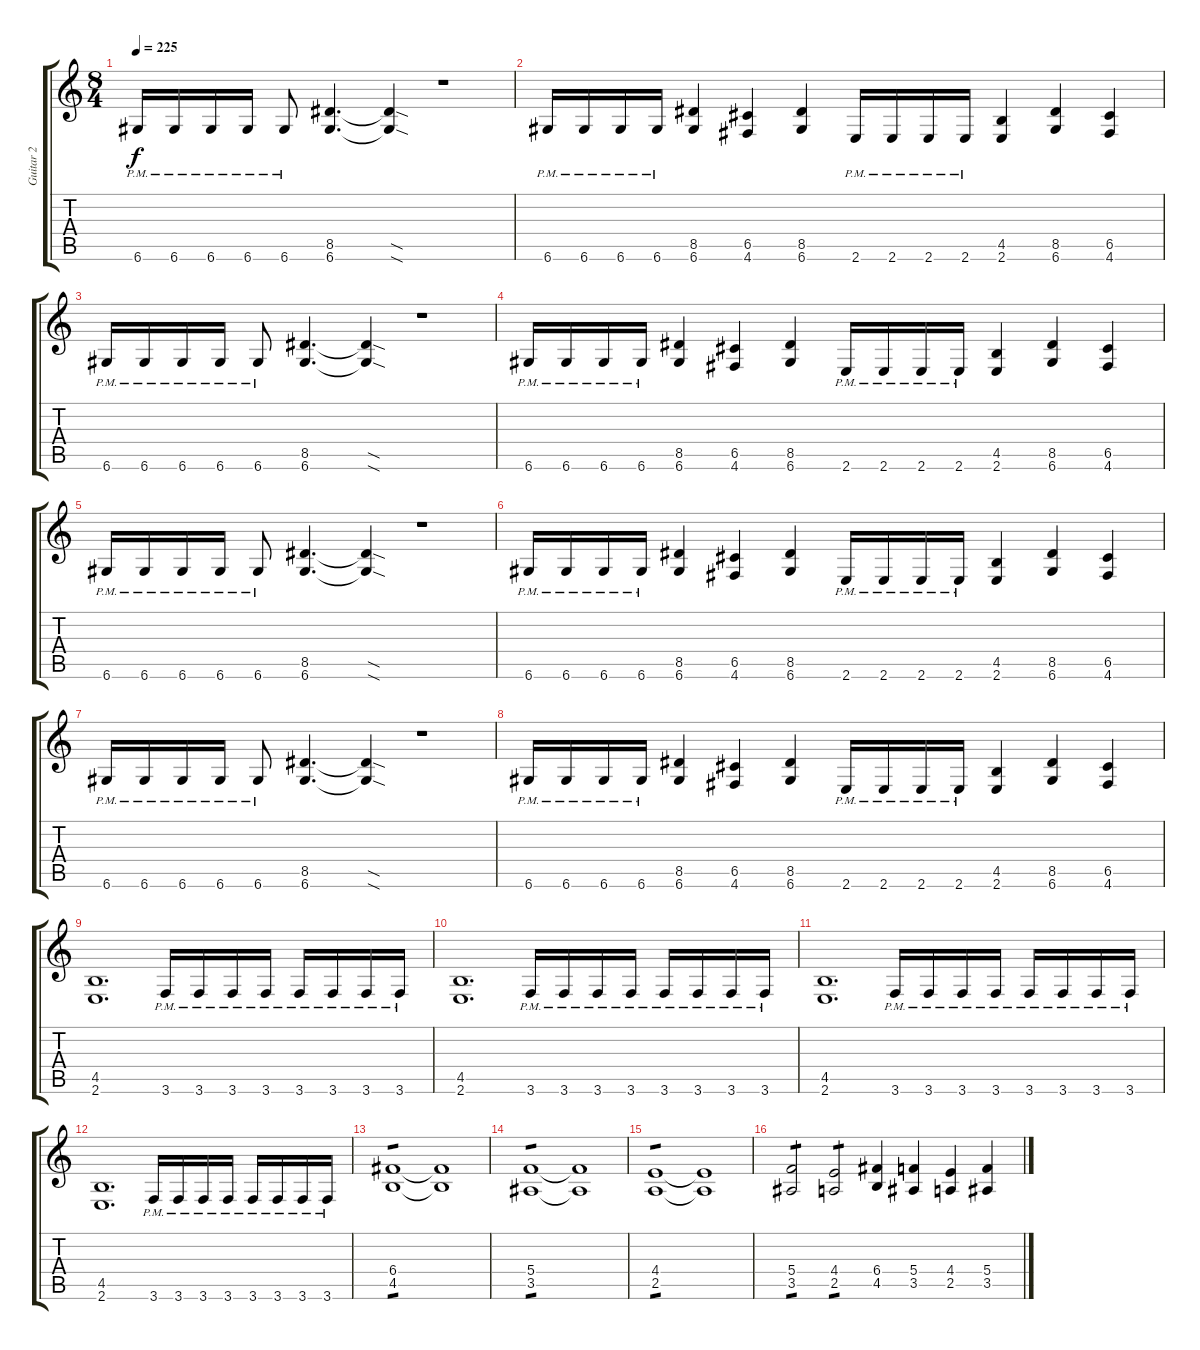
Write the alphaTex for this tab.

\track ("Guitar 2" "Guitar 2") {instrument overdrivenguitar}
\staff {score tabs}
\tuning (D4 A3 F3 C3 G2 D2) {hide}
\ts (8 4)
\tempo 225
\clef g2
\ks c
6.6{pm}.16{dy f} 6.6{pm}.16 6.6{pm}.16 6.6{pm}.16 6.6{pm}.8 (8.5 6.6).4{d} (8.5{sod t} 6.6{sod t}).4 r.1 |
6.6{pm}.16 6.6{pm}.16 6.6{pm}.16 6.6{pm}.16 (8.5 6.6).4 (6.5 4.6).4 (8.5 6.6).4 2.6{pm}.16 2.6{pm}.16 2.6{pm}.16 2.6{pm}.16 (4.5 2.6).4 (8.5 6.6).4 (6.5 4.6).4 |
6.6{pm}.16 6.6{pm}.16 6.6{pm}.16 6.6{pm}.16 6.6{pm}.8 (8.5 6.6).4{d} (8.5{sod t} 6.6{sod t}).4 r.1 |
6.6{pm}.16 6.6{pm}.16 6.6{pm}.16 6.6{pm}.16 (8.5 6.6).4 (6.5 4.6).4 (8.5 6.6).4 2.6{pm}.16 2.6{pm}.16 2.6{pm}.16 2.6{pm}.16 (4.5 2.6).4 (8.5 6.6).4 (6.5 4.6).4 |
6.6{pm}.16 6.6{pm}.16 6.6{pm}.16 6.6{pm}.16 6.6{pm}.8 (8.5 6.6).4{d} (8.5{sod t} 6.6{sod t}).4 r.1 |
6.6{pm}.16 6.6{pm}.16 6.6{pm}.16 6.6{pm}.16 (8.5 6.6).4 (6.5 4.6).4 (8.5 6.6).4 2.6{pm}.16 2.6{pm}.16 2.6{pm}.16 2.6{pm}.16 (4.5 2.6).4 (8.5 6.6).4 (6.5 4.6).4 |
6.6{pm}.16 6.6{pm}.16 6.6{pm}.16 6.6{pm}.16 6.6{pm}.8 (8.5 6.6).4{d} (8.5{sod t} 6.6{sod t}).4 r.1 |
6.6{pm}.16 6.6{pm}.16 6.6{pm}.16 6.6{pm}.16 (8.5 6.6).4 (6.5 4.6).4 (8.5 6.6).4 2.6{pm}.16 2.6{pm}.16 2.6{pm}.16 2.6{pm}.16 (4.5 2.6).4 (8.5 6.6).4 (6.5 4.6).4 |
(4.5 2.6).1{d} 3.6{pm}.16 3.6{pm}.16 3.6{pm}.16 3.6{pm}.16 3.6{pm}.16 3.6{pm}.16 3.6{pm}.16 3.6{pm}.16 |
(4.5 2.6).1{d} 3.6{pm}.16 3.6{pm}.16 3.6{pm}.16 3.6{pm}.16 3.6{pm}.16 3.6{pm}.16 3.6{pm}.16 3.6{pm}.16 |
(4.5 2.6).1{d} 3.6{pm}.16 3.6{pm}.16 3.6{pm}.16 3.6{pm}.16 3.6{pm}.16 3.6{pm}.16 3.6{pm}.16 3.6{pm}.16 |
(4.5 2.6).1{d} 3.6{pm}.16 3.6{pm}.16 3.6{pm}.16 3.6{pm}.16 3.6{pm}.16 3.6{pm}.16 3.6{pm}.16 3.6{pm}.16 |
(6.4 4.5).1{tp 1} (6.4{t} 4.5{t}).1 |
(5.4 3.5).1{tp 1} (5.4{t} 3.5{t}).1 |
(4.4 2.5).1{tp 1} (4.4{t} 2.5{t}).1 |
(5.4 3.5).2{tp 1} (4.4 2.5).2{tp 1} (6.4 4.5).4 (5.4 3.5).4 (4.4 2.5).4 (5.4 3.5).4
